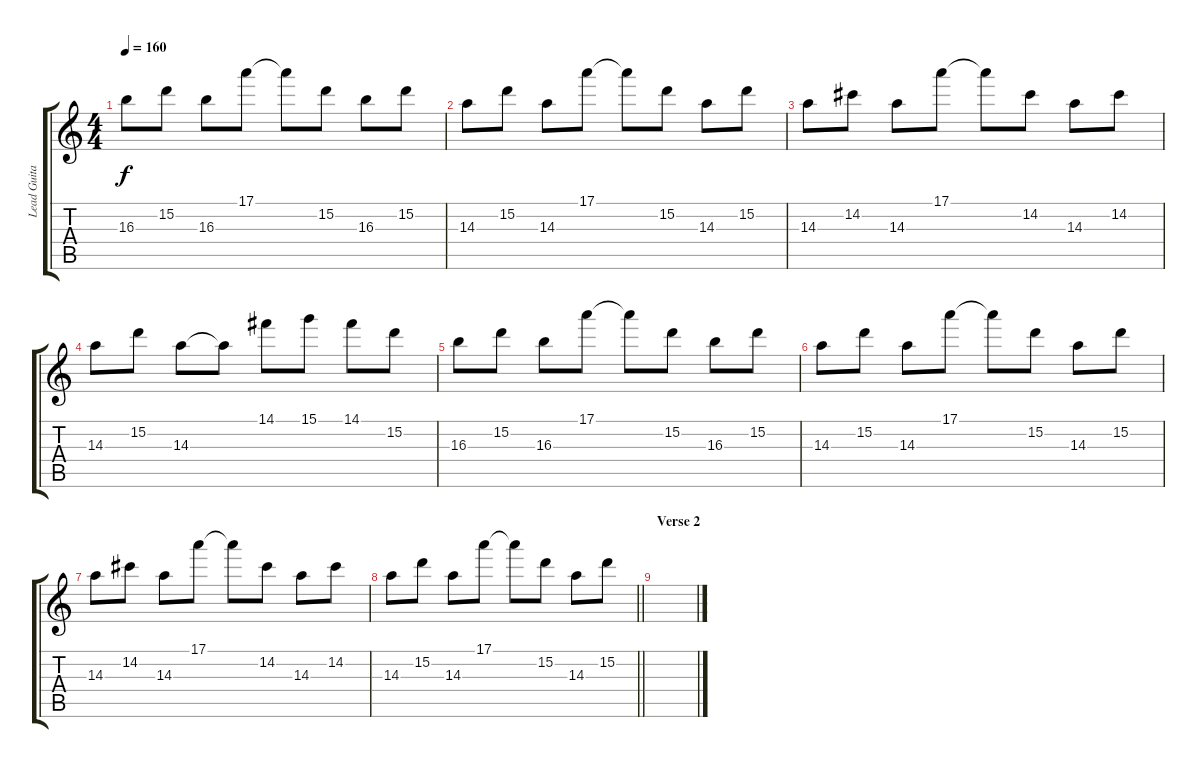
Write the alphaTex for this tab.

\track ("Lead Guitar" "Lead Guita") {instrument distortionguitar}
\staff {score tabs}
\tuning (E4 B3 G3 D3 A2 D2) {hide}
\ts (4 4)
\tempo 160
\clef g2
\ks c
16.3.8{dy f} 15.2.8 16.3.8 17.1.8 17.1{t}.8 15.2.8 16.3.8 15.2.8 |
14.3.8 15.2.8 14.3.8 17.1.8 17.1{t}.8 15.2.8 14.3.8 15.2.8 |
14.3.8 14.2.8 14.3.8 17.1.8 17.1{t}.8 14.2.8 14.3.8 14.2.8 |
14.3.8 15.2.8 14.3.8 14.3{t}.8 14.1.8 15.1.8 14.1.8 15.2.8 |
16.3.8 15.2.8 16.3.8 17.1.8 17.1{t}.8 15.2.8 16.3.8 15.2.8 |
14.3.8 15.2.8 14.3.8 17.1.8 17.1{t}.8 15.2.8 14.3.8 15.2.8 |
14.3.8 14.2.8 14.3.8 17.1.8 17.1{t}.8 14.2.8 14.3.8 14.2.8 |
\barLineRight lightlight
14.3.8 15.2.8 14.3.8 17.1.8 17.1{t}.8 15.2.8 14.3.8 15.2.8 |
\section ("" "Verse 2")
